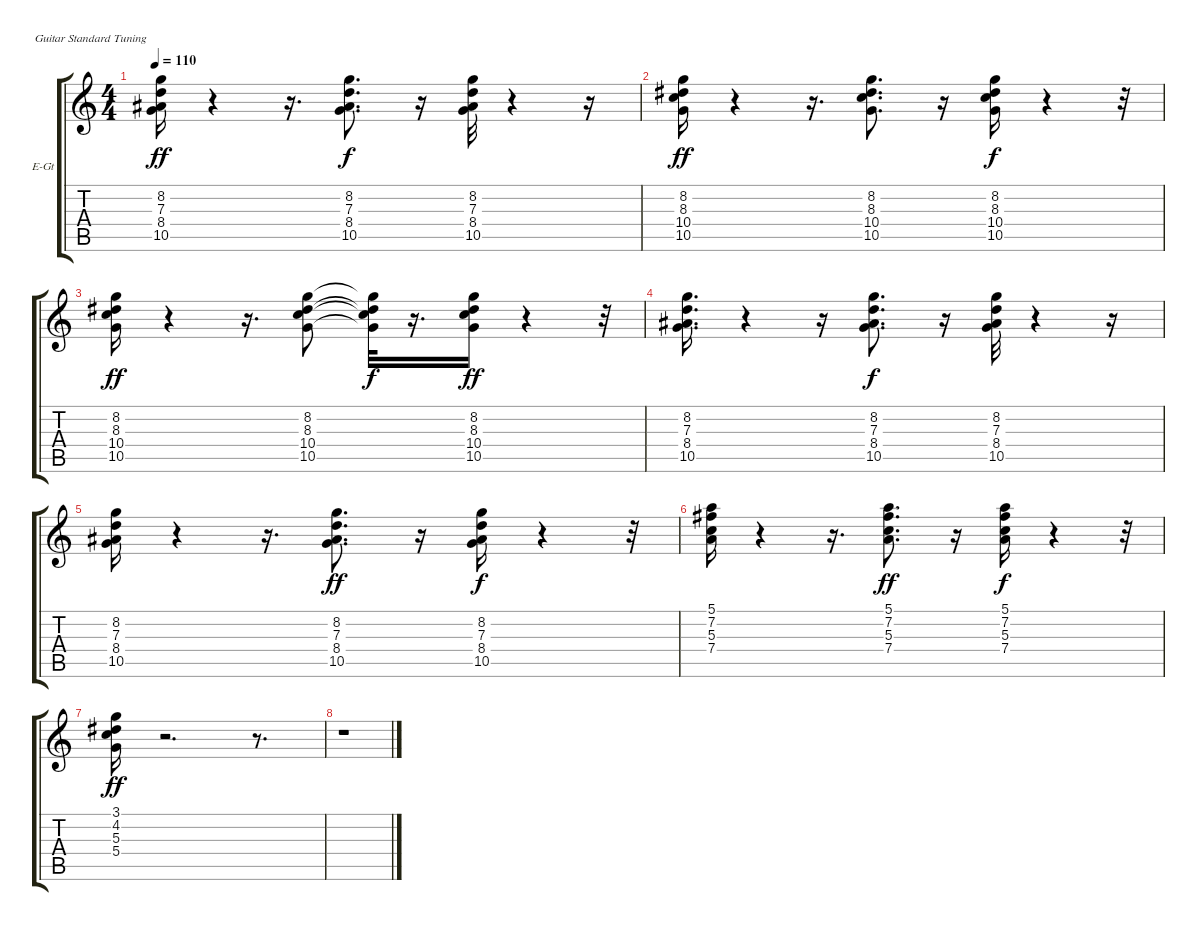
\defaultSystemsLayout 4
\bracketExtendMode groupsimilarinstruments
\firstSystemTrackNameOrientation horizontal
\otherSystemsTrackNameOrientation horizontal
\track ("Electric Guitar" "E-Gt") {instrument electricguitarclean}
\staff {score tabs}
\tuning (E4 B3 G3 D3 A2 E2)
\ts (4 4)
\tempo 110
\clef g2
\ks c
(8.2 7.3 8.4 10.5).16{dy ff} r.4 r.16{d} (8.2 7.3 8.4 10.5).8{d dy f} r.16 (8.2 7.3 8.4 10.5).32 r.4 r.16 |
(8.2 8.3 10.4 10.5).16{dy ff} r.4 r.16{d} (8.2 8.3 10.4 10.5).8{d} r.16 (8.2 8.3 10.4 10.5).16{dy f} r.4 r.32 |
(8.2 8.3 10.4 10.5).16{dy ff} r.4 r.16{d} (8.2 8.3 10.4 10.5).8 (8.2{t} 8.3{t} 10.4{t} 10.5{t}).32{dy f} r.16{d} (8.2 8.3 10.4 10.5).16{dy ff} r.4 r.32 |
(8.2 7.3 8.4 10.5).16{d} r.4 r.16 (8.2 7.3 8.4 10.5).8{d dy f} r.16 (8.2 7.3 8.4 10.5).32 r.4 r.16 |
(8.2 7.3 8.4 10.5).16 r.4 r.16{d} (8.2 7.3 8.4 10.5).8{d dy ff} r.16 (8.2 7.3 8.4 10.5).16{dy f} r.4 r.32 |
(5.1 7.2 5.3 7.4).16 r.4 r.16{d} (5.1 7.2 5.3 7.4).8{d dy ff} r.16 (5.1 7.2 5.3 7.4).16{dy f} r.4 r.32 |
(3.1 4.2 5.3 5.4).16{dy ff} r.2{d} r.8{d} |
r.1
